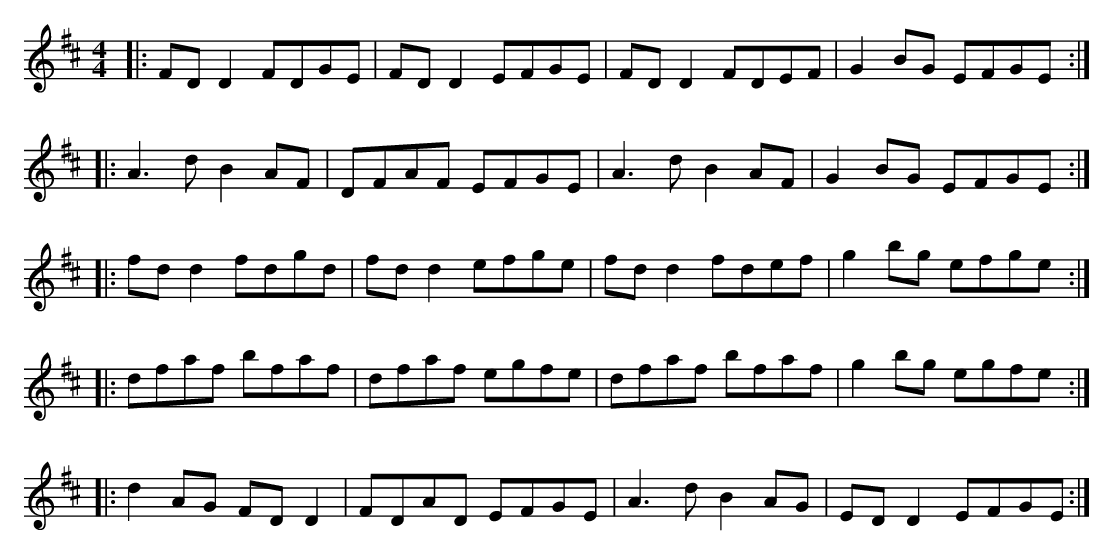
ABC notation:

X:1
M:4/4
K:D
|:FDD2 FDGE|FDD2 EFGE|FDD2 FDEF|G2 BG EFGE:|
|:A3d B2AF|DFAF EFGE|A3d B2AF|G2 BG EFGE:|
|:fdd2 fdgd|fdd2 efge|fdd2 fdef|g2bg efge:|
|:dfaf bfaf|dfaf egfe|dfaf bfaf|g2bg egfe:|
|:d2 AG FDD2|FDAD EFGE|A3d B2AG|EDD2 EFGE:|
